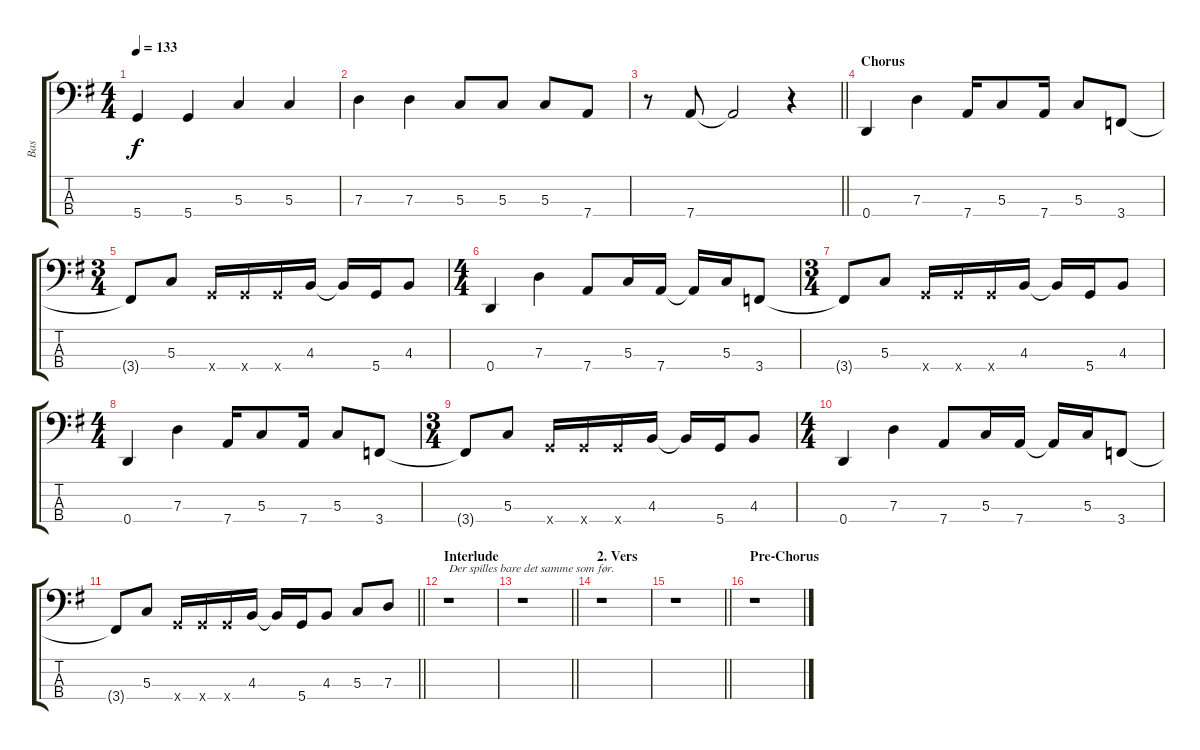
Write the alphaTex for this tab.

\track ("Bas" "Bas") {instrument electricbasspick}
\staff {score tabs}
\tuning (F2 C2 G1 D1) {hide}
\ts (4 4)
\tempo 133
\clef f4
\ks eminor
5.4.4{dy f} 5.4.4 5.3.4 5.3.4 |
7.3.4 7.3.4 5.3.8 5.3.8 5.3.8 7.4.8 |
\barLineRight lightlight
r.8 7.4.8 7.4{t}.2 r.4 |
\section ("" "Chorus")
0.4.4 7.3.4 7.4.16 5.3.8 7.4.16 5.3.8 3.4.8 |
\ts (3 4)
3.4{t}.8 5.3.8 5.4{x}.16 5.4{x}.16 5.4{x}.16 4.3.16 4.3{t}.16 5.4.16 4.3.8 |
\ts (4 4)
0.4.4 7.3.4 7.4.8 5.3.16 7.4.16 7.4{t}.16 5.3.16 3.4.8 |
\ts (3 4)
3.4{t}.8 5.3.8 5.4{x}.16 5.4{x}.16 5.4{x}.16 4.3.16 4.3{t}.16 5.4.16 4.3.8 |
\ts (4 4)
0.4.4 7.3.4 7.4.16 5.3.8 7.4.16 5.3.8 3.4.8 |
\ts (3 4)
3.4{t}.8 5.3.8 5.4{x}.16 5.4{x}.16 5.4{x}.16 4.3.16 4.3{t}.16 5.4.16 4.3.8 |
\ts (4 4)
0.4.4 7.3.4 7.4.8 5.3.16 7.4.16 7.4{t}.16 5.3.16 3.4.8 |
\barLineRight lightlight
3.4{t}.8 5.3.8 5.4{x}.16 5.4{x}.16 5.4{x}.16 4.3.16 4.3{t}.16 5.4.16 4.3.8 5.3.8 7.3.8 |
\section ("" "Interlude")
r.1{txt "Der spilles bare det samme som før."} |
\barLineRight lightlight
r.1 |
\section ("" "2. Vers")
r.1 |
\barLineRight lightlight
r.1 |
\section ("" "Pre-Chorus")
r.1
